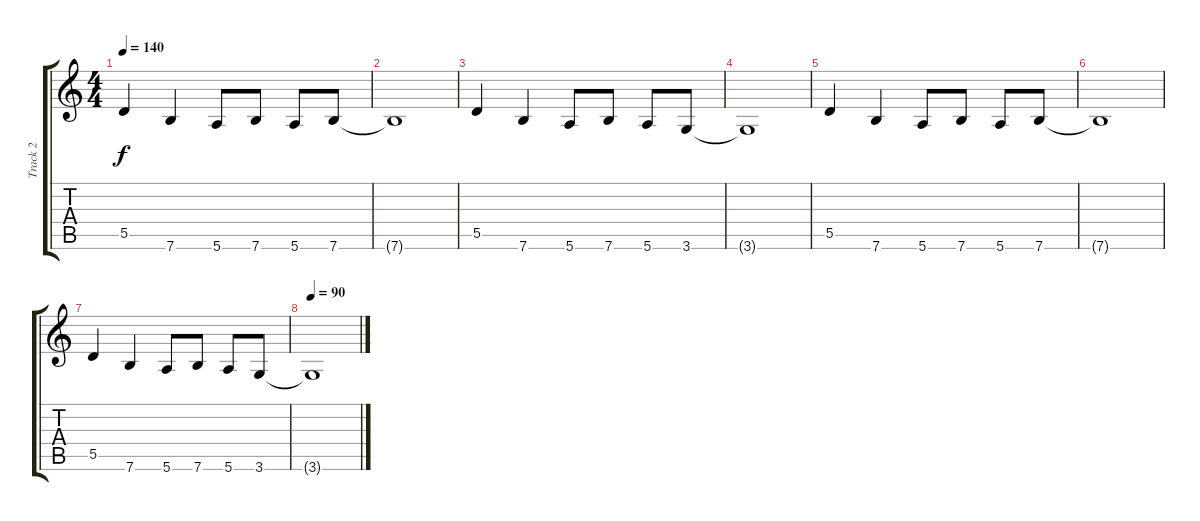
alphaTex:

\track ("Track 2" "Track 2") {instrument distortionguitar}
\staff {score tabs}
\tuning (E4 B3 G3 D3 A2 E2) {hide}
\ts (4 4)
\tempo 140
\clef g2
\ks c
5.5.4{dy f} 7.6.4 5.6.8 7.6.8 5.6.8 7.6.8 |
7.6{t}.1 |
5.5.4 7.6.4 5.6.8 7.6.8 5.6.8 3.6.8 |
3.6{t}.1 |
5.5.4 7.6.4 5.6.8 7.6.8 5.6.8 7.6.8 |
7.6{t}.1 |
5.5.4 7.6.4 5.6.8 7.6.8 5.6.8 3.6.8 |
\tempo 90
3.6{t}.1
